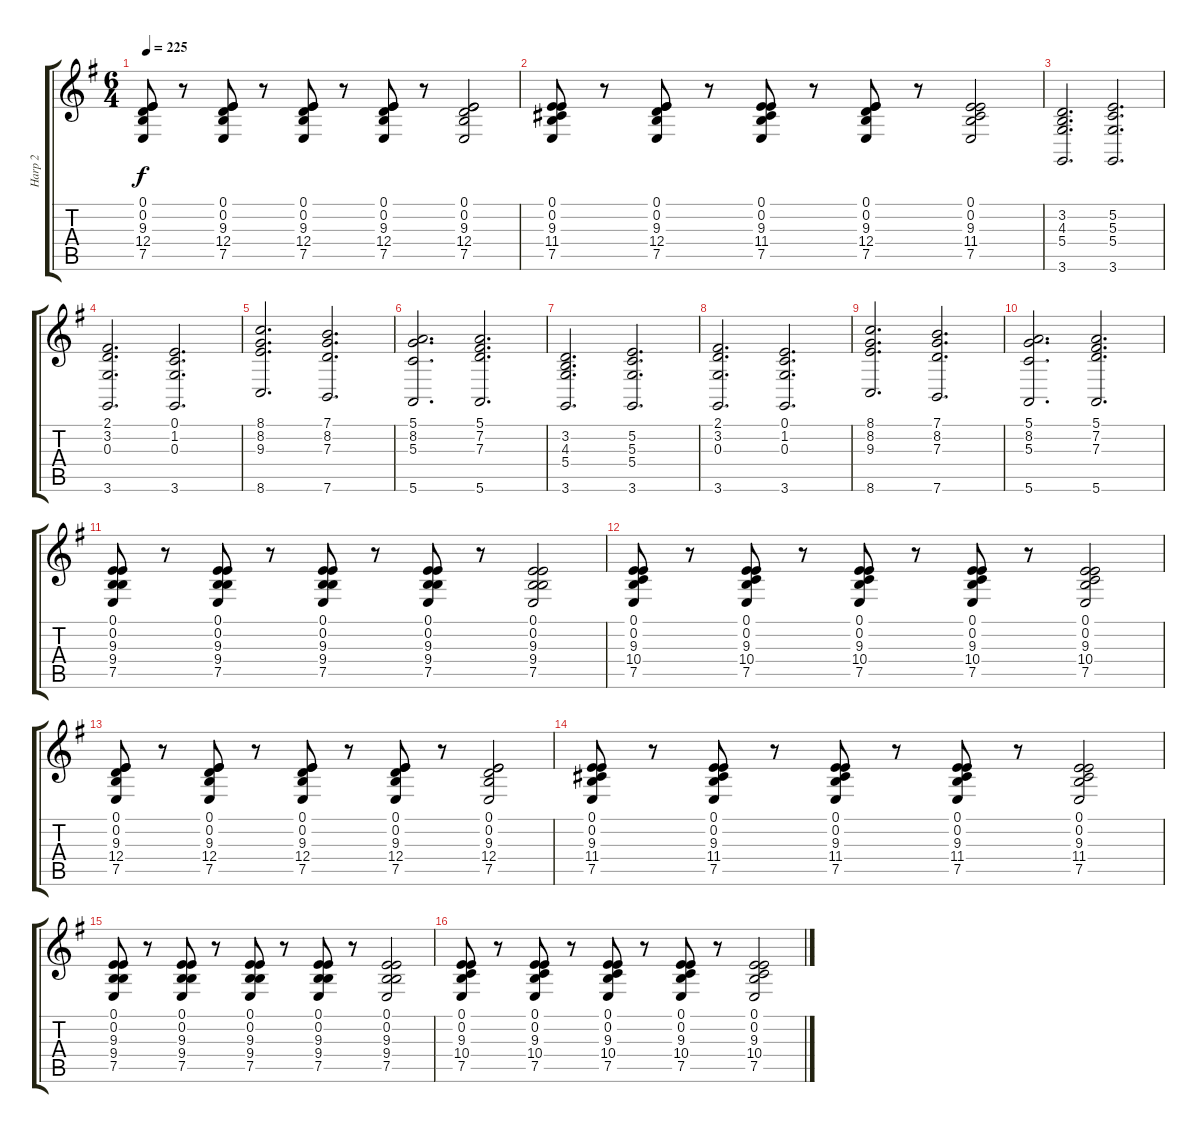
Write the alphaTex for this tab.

\track ("Harp 2" "Harp 2") {instrument orchestralharp}
\staff {score tabs}
\tuning (E4 B3 G3 D3 A2 E2) {hide}
\ts (6 4)
\tempo 225
\clef g2
\ks eminor
(0.1 0.2 9.3 12.4 7.5).8{dy f} r.8 (0.1 0.2 9.3 12.4 7.5).8 r.8 (0.1 0.2 9.3 12.4 7.5).8 r.8 (0.1 0.2 9.3 12.4 7.5).8 r.8 (0.1 0.2 9.3 12.4 7.5).2 |
(0.1 0.2 9.3 11.4 7.5).8 r.8 (0.1 0.2 9.3 12.4 7.5).8 r.8 (0.1 0.2 9.3 11.4 7.5).8 r.8 (0.1 0.2 9.3 12.4 7.5).8 r.8 (0.1 0.2 9.3 11.4 7.5).2 |
(3.2 4.3 5.4 3.6).2{d} (5.2 5.3 5.4 3.6).2{d} |
(2.1 3.2 0.3 3.6).2{d} (0.1 1.2 0.3 3.6).2{d} |
(8.1 8.2 9.3 8.6).2{d} (7.1 8.2 7.3 7.6).2{d} |
(5.1 8.2 5.3 5.6).2{d} (5.1 7.2 7.3 5.6).2{d} |
(3.2 4.3 5.4 3.6).2{d} (5.2 5.3 5.4 3.6).2{d} |
(2.1 3.2 0.3 3.6).2{d} (0.1 1.2 0.3 3.6).2{d} |
(8.1 8.2 9.3 8.6).2{d} (7.1 8.2 7.3 7.6).2{d} |
(5.1 8.2 5.3 5.6).2{d} (5.1 7.2 7.3 5.6).2{d} |
(0.1 0.2 9.3 9.4 7.5).8 r.8 (0.1 0.2 9.3 9.4 7.5).8 r.8 (0.1 0.2 9.3 9.4 7.5).8 r.8 (0.1 0.2 9.3 9.4 7.5).8 r.8 (0.1 0.2 9.3 9.4 7.5).2 |
(0.1 0.2 9.3 10.4 7.5).8 r.8 (0.1 0.2 9.3 10.4 7.5).8 r.8 (0.1 0.2 9.3 10.4 7.5).8 r.8 (0.1 0.2 9.3 10.4 7.5).8 r.8 (0.1 0.2 9.3 10.4 7.5).2 |
(0.1 0.2 9.3 12.4 7.5).8 r.8 (0.1 0.2 9.3 12.4 7.5).8 r.8 (0.1 0.2 9.3 12.4 7.5).8 r.8 (0.1 0.2 9.3 12.4 7.5).8 r.8 (0.1 0.2 9.3 12.4 7.5).2 |
(0.1 0.2 9.3 11.4 7.5).8 r.8 (0.1 0.2 9.3 11.4 7.5).8 r.8 (0.1 0.2 9.3 11.4 7.5).8 r.8 (0.1 0.2 9.3 11.4 7.5).8 r.8 (0.1 0.2 9.3 11.4 7.5).2 |
(0.1 0.2 9.3 9.4 7.5).8 r.8 (0.1 0.2 9.3 9.4 7.5).8 r.8 (0.1 0.2 9.3 9.4 7.5).8 r.8 (0.1 0.2 9.3 9.4 7.5).8 r.8 (0.1 0.2 9.3 9.4 7.5).2 |
(0.1 0.2 9.3 10.4 7.5).8 r.8 (0.1 0.2 9.3 10.4 7.5).8 r.8 (0.1 0.2 9.3 10.4 7.5).8 r.8 (0.1 0.2 9.3 10.4 7.5).8 r.8 (0.1 0.2 9.3 10.4 7.5).2
